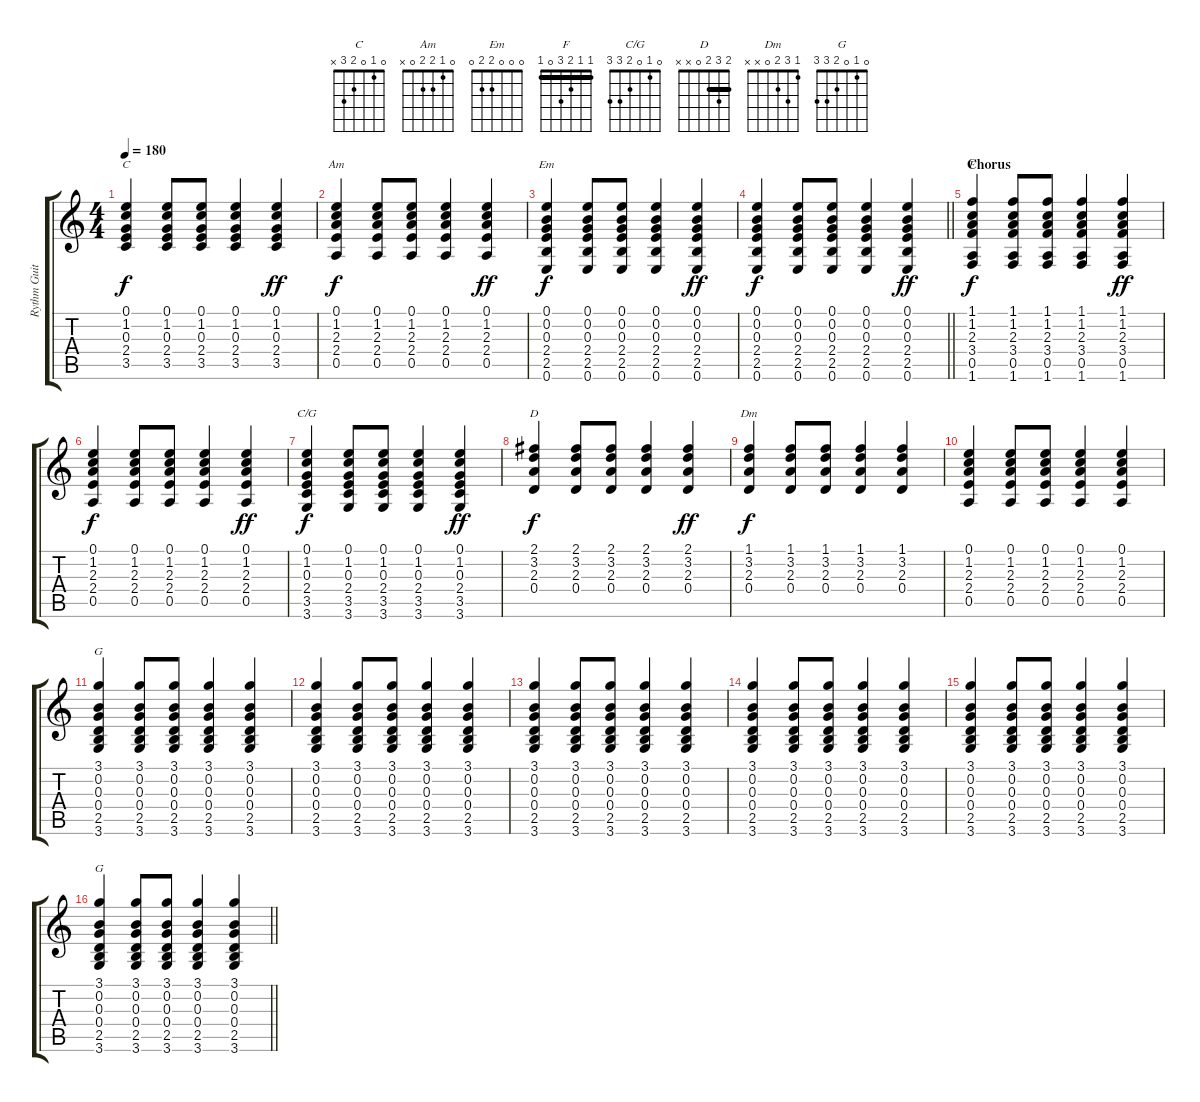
\track ("Rythm Guitar" "Rythm Guit") {instrument acousticguitarsteel}
\staff {score tabs}
\tuning (E4 B3 G3 D3 A2 E2) {hide}
\chord ("C" 0 1 0 2 3 x)
\chord ("Am" 0 1 2 2 0 x)
\chord ("Em" 0 0 0 2 2 0)
\chord ("F" 1 1 2 3 0 1) {barre 1}
\chord ("C/G" 0 1 0 2 3 3)
\chord ("D" 2 3 2 0 x x) {barre 2}
\chord ("Dm" 1 3 2 0 x x)
\chord ("G" 3 0 0 0 2 3)
\chord ("G" 0 1 0 2 3 3)
\ts (4 4)
\tempo 180
\clef g2
\ks c
(0.1 1.2 0.3 2.4 3.5).4{ch "C" dy f} (0.1 1.2 0.3 2.4 3.5).8 (0.1 1.2 0.3 2.4 3.5).8 (0.1 1.2 0.3 2.4 3.5).4 (0.1 1.2 0.3 2.4 3.5).4{dy ff} |
(0.1 1.2 2.3 2.4 0.5).4{ch "Am" dy f} (0.1 1.2 2.3 2.4 0.5).8 (0.1 1.2 2.3 2.4 0.5).8 (0.1 1.2 2.3 2.4 0.5).4 (0.1 1.2 2.3 2.4 0.5).4{dy ff} |
(0.1 0.2 0.3 2.4 2.5 0.6).4{ch "Em" dy f} (0.1 0.2 0.3 2.4 2.5 0.6).8 (0.1 0.2 0.3 2.4 2.5 0.6).8 (0.1 0.2 0.3 2.4 2.5 0.6).4 (0.1 0.2 0.3 2.4 2.5 0.6).4{dy ff} |
\barLineRight lightlight
(0.1 0.2 0.3 2.4 2.5 0.6).4{dy f} (0.1 0.2 0.3 2.4 2.5 0.6).8 (0.1 0.2 0.3 2.4 2.5 0.6).8 (0.1 0.2 0.3 2.4 2.5 0.6).4 (0.1 0.2 0.3 2.4 2.5 0.6).4{dy ff} |
\section ("" "Chorus")
(1.1 1.2 2.3 3.4 0.5 1.6).4{ch "F" dy f} (1.1 1.2 2.3 3.4 0.5 1.6).8 (1.1 1.2 2.3 3.4 0.5 1.6).8 (1.1 1.2 2.3 3.4 0.5 1.6).4 (1.1 1.2 2.3 3.4 0.5 1.6).4{dy ff} |
(0.1 1.2 2.3 2.4 0.5).4{dy f} (0.1 1.2 2.3 2.4 0.5).8 (0.1 1.2 2.3 2.4 0.5).8 (0.1 1.2 2.3 2.4 0.5).4 (0.1 1.2 2.3 2.4 0.5).4{dy ff} |
(0.1 1.2 0.3 2.4 3.5 3.6).4{ch "C/G" dy f} (0.1 1.2 0.3 2.4 3.5 3.6).8 (0.1 1.2 0.3 2.4 3.5 3.6).8 (0.1 1.2 0.3 2.4 3.5 3.6).4 (0.1 1.2 0.3 2.4 3.5 3.6).4{dy ff} |
(2.1 3.2 2.3 0.4).4{ch "D" dy f} (2.1 3.2 2.3 0.4).8 (2.1 3.2 2.3 0.4).8 (2.1 3.2 2.3 0.4).4 (2.1 3.2 2.3 0.4).4{dy ff} |
(1.1 3.2 2.3 0.4).4{ch "Dm" dy f} (1.1 3.2 2.3 0.4).8 (1.1 3.2 2.3 0.4).8 (1.1 3.2 2.3 0.4).4 (1.1 3.2 2.3 0.4).4 |
(0.1 1.2 2.3 2.4 0.5).4 (0.1 1.2 2.3 2.4 0.5).8 (0.1 1.2 2.3 2.4 0.5).8 (0.1 1.2 2.3 2.4 0.5).4 (0.1 1.2 2.3 2.4 0.5).4 |
(3.1 0.2 0.3 0.4 2.5 3.6).4{ch "G"} (3.1 0.2 0.3 0.4 2.5 3.6).8 (3.1 0.2 0.3 0.4 2.5 3.6).8 (3.1 0.2 0.3 0.4 2.5 3.6).4 (3.1 0.2 0.3 0.4 2.5 3.6).4 |
(3.1 0.2 0.3 0.4 2.5 3.6).4 (3.1 0.2 0.3 0.4 2.5 3.6).8 (3.1 0.2 0.3 0.4 2.5 3.6).8 (3.1 0.2 0.3 0.4 2.5 3.6).4 (3.1 0.2 0.3 0.4 2.5 3.6).4 |
(3.1 0.2 0.3 0.4 2.5 3.6).4 (3.1 0.2 0.3 0.4 2.5 3.6).8 (3.1 0.2 0.3 0.4 2.5 3.6).8 (3.1 0.2 0.3 0.4 2.5 3.6).4 (3.1 0.2 0.3 0.4 2.5 3.6).4 |
(3.1 0.2 0.3 0.4 2.5 3.6).4 (3.1 0.2 0.3 0.4 2.5 3.6).8 (3.1 0.2 0.3 0.4 2.5 3.6).8 (3.1 0.2 0.3 0.4 2.5 3.6).4 (3.1 0.2 0.3 0.4 2.5 3.6).4 |
(3.1 0.2 0.3 0.4 2.5 3.6).4 (3.1 0.2 0.3 0.4 2.5 3.6).8 (3.1 0.2 0.3 0.4 2.5 3.6).8 (3.1 0.2 0.3 0.4 2.5 3.6).4 (3.1 0.2 0.3 0.4 2.5 3.6).4 |
\barLineRight lightlight
(3.1 0.2 0.3 0.4 2.5 3.6).4{ch "G"} (3.1 0.2 0.3 0.4 2.5 3.6).8 (3.1 0.2 0.3 0.4 2.5 3.6).8 (3.1 0.2 0.3 0.4 2.5 3.6).4 (3.1 0.2 0.3 0.4 2.5 3.6).4
